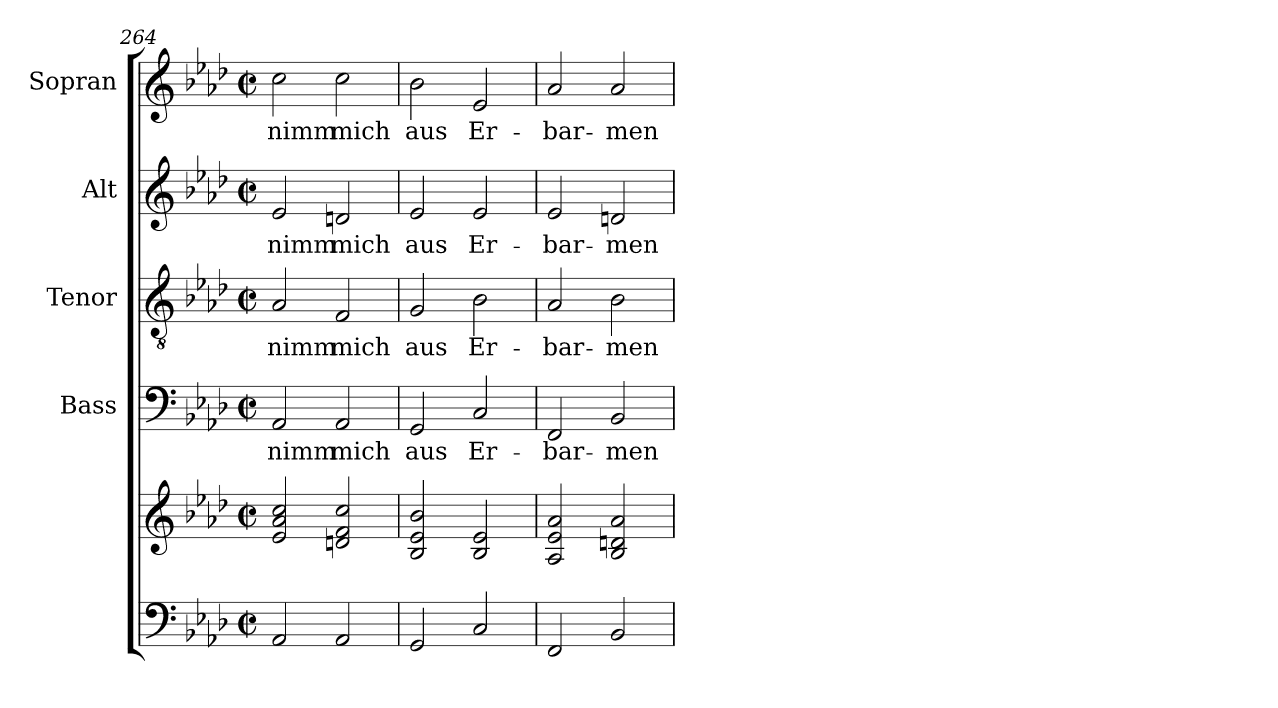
**kern	**kern	**kern	**text	**kern	**text	**kern	**text	**kern	**text
*part5	*part5	*part4	*part4	*part3	*part3	*part2	*part2	*part1	*part1
*staff6	*staff5	*staff4	*staff4	*staff3	*staff3	*staff2	*staff2	*staff1	*staff1
*	*	*I"Bass	*	*I"Tenor	*	*I"Alt	*	*I"Sopran	*
*	*	*I'B.	*	*I'T.	*	*I'A.	*	*I'S.	*
!!LO:LB:g=z
*clefF4	*clefG2	*clefF4	*	*clefGv2	*	*clefG2	*	*clefG2	*
*k[b-e-a-d-]	*k[b-e-a-d-]	*k[b-e-a-d-]	*	*k[b-e-a-d-]	*	*k[b-e-a-d-]	*	*k[b-e-a-d-]	*
*A-:	*A-:	*A-:	*	*A-:	*	*A-:	*	*A-:	*
*M2/2	*M2/2	*M2/2	*	*M2/2	*	*M2/2	*	*M2/2	*
*met(c|)	*met(c|)	*met(c|)	*	*met(c|)	*	*met(c|)	*	*met(c|)	*
=264	=264	=264	=264	=264	=264	=264	=264	=264	=264
!	!	!	!LO:LY:b	!	!LO:LY:b	!	!LO:LY:b	!	!LO:LY:b
2AA-/	2e-/ 2a-/ 2cc/	2AA-/	nimm	2A-/	nimm	2e-/	nimm	2cc\	nimm
!	!	!	!LO:LY:b	!	!LO:LY:b	!	!LO:LY:b	!	!LO:LY:b
2AA-/	2dn/ 2f/ 2cc/	2AA-/	mich	2F/	mich	2dn/	mich	2cc\	mich
=265	=265	=265	=265	=265	=265	=265	=265	=265	=265
!	!	!	!LO:LY:b	!	!LO:LY:b	!	!LO:LY:b	!	!LO:LY:b
2GG/	2B-/ 2e-/ 2b-/	2GG/	aus	2G/	aus	2e-/	aus	2b-\	aus
!	!	!	!LO:LY:b	!	!LO:LY:b	!	!LO:LY:b	!	!LO:LY:b
2C/	2B-/ 2e-/	2C/	Er-	2B-\	Er-	2e-/	Er-	2e-/	Er-
=266	=266	=266	=266	=266	=266	=266	=266	=266	=266
!	!	!	!LO:LY:b	!	!LO:LY:b	!	!LO:LY:b	!	!LO:LY:b
2FF/	2A-/ 2e-/ 2a-/	2FF/	-bar-	2A-/	-bar-	2e-/	-bar-	2a-/	-bar-
!	!	!	!LO:LY:b	!	!LO:LY:b	!	!LO:LY:b	!	!LO:LY:b
2BB-/	2B-/ 2dn/ 2a-/	2BB-/	-men	2B-\	-men	2dn/	-men	2a-/	-men
=	=	=	=	=	=	=	=	=	=
*-	*-	*-	*-	*-	*-	*-	*-	*-	*-
